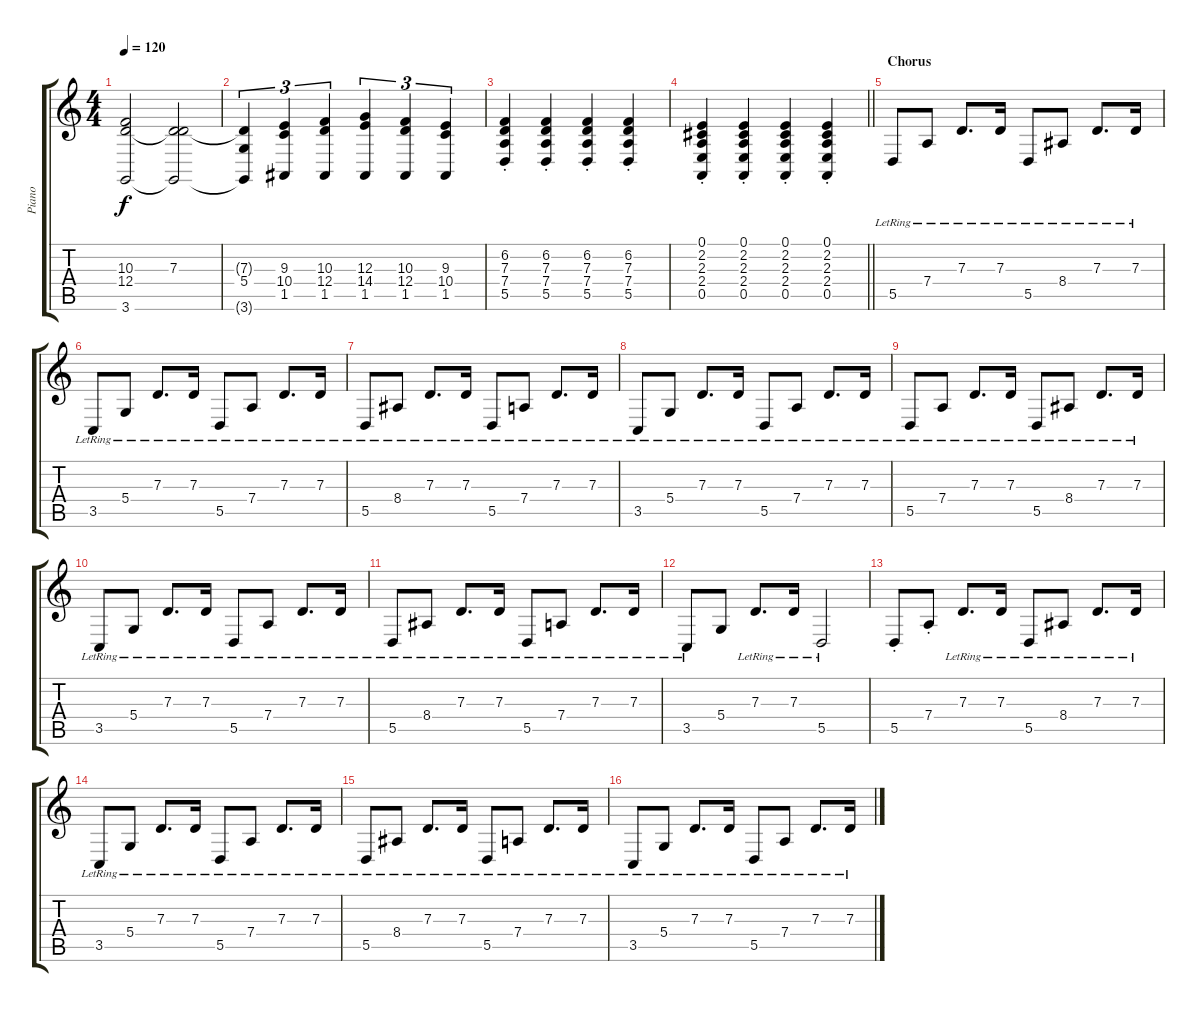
\track ("Piano" "Piano") {instrument acousticgrandpiano}
\staff {score tabs}
\tuning (E4 B3 G3 D3 A2 E2) {hide}
\ts (4 4)
\tempo 120
\clef g2
\ks c
(10.3 12.4 3.6).2{dy f} (7.3 12.4{t} 3.6{t}).2 |
(7.3{t} 5.4 3.6{t}).4{tu (3 2)} (9.3 10.4 1.5).4{tu (3 2)} (10.3 12.4 1.5).4{tu (3 2)} (12.3 14.4 1.5).4{tu (3 2)} (10.3 12.4 1.5).4{tu (3 2)} (9.3 10.4 1.5).4{tu (3 2)} |
(6.2{st} 7.3{st} 7.4{st} 5.5{st}).4 (6.2{st} 7.3{st} 7.4{st} 5.5{st}).4 (6.2{st} 7.3{st} 7.4{st} 5.5{st}).4 (6.2{st} 7.3{st} 7.4{st} 5.5{st}).4 |
\barLineRight lightlight
(0.1{st} 2.2{st} 2.3{st} 2.4{st} 0.5{st}).4 (0.1{st} 2.2{st} 2.3{st} 2.4{st} 0.5{st}).4 (0.1{st} 2.2{st} 2.3{st} 2.4{st} 0.5{st}).4 (0.1{st} 2.2{st} 2.3{st} 2.4{st} 0.5{st}).4 |
\section ("" "Chorus")
5.5{lr}.8 7.4{lr}.8 7.3{lr}.8{d} 7.3{lr}.16 5.5{lr}.8 8.4{lr}.8 7.3{lr}.8{d} 7.3{lr}.16 |
3.5{lr}.8 5.4{lr}.8 7.3{lr}.8{d} 7.3{lr}.16 5.5{lr}.8 7.4{lr}.8 7.3{lr}.8{d} 7.3{lr}.16 |
5.5{lr}.8 8.4{lr}.8 7.3{lr}.8{d} 7.3{lr}.16 5.5{lr}.8 7.4{lr}.8 7.3{lr}.8{d} 7.3{lr}.16 |
3.5{lr}.8 5.4{lr}.8 7.3{lr}.8{d} 7.3{lr}.16 5.5{lr}.8 7.4{lr}.8 7.3{lr}.8{d} 7.3{lr}.16 |
5.5{lr}.8 7.4{lr}.8 7.3{lr}.8{d} 7.3{lr}.16 5.5{lr}.8 8.4{lr}.8 7.3{lr}.8{d} 7.3{lr}.16 |
3.5{lr}.8 5.4{lr}.8 7.3{lr}.8{d} 7.3{lr}.16 5.5{lr}.8 7.4{lr}.8 7.3{lr}.8{d} 7.3{lr}.16 |
5.5{lr}.8 8.4{lr}.8 7.3{lr}.8{d} 7.3{lr}.16 5.5{lr}.8 7.4{lr}.8 7.3{lr}.8{d} 7.3{lr}.16 |
3.5{lr}.8 5.4.8 7.3{lr}.8{d} 7.3{lr}.16 5.5{lr}.2 |
5.5{st}.8 7.4{st}.8 7.3{lr}.8{d} 7.3{lr}.16 5.5{lr}.8 8.4{lr}.8 7.3{lr}.8{d} 7.3{lr}.16 |
3.5{lr}.8 5.4{lr}.8 7.3{lr}.8{d} 7.3{lr}.16 5.5{lr}.8 7.4{lr}.8 7.3{lr}.8{d} 7.3{lr}.16 |
5.5{lr}.8 8.4{lr}.8 7.3{lr}.8{d} 7.3{lr}.16 5.5{lr}.8 7.4{lr}.8 7.3{lr}.8{d} 7.3{lr}.16 |
3.5{lr}.8 5.4{lr}.8 7.3{lr}.8{d} 7.3{lr}.16 5.5{lr}.8 7.4{lr}.8 7.3{lr}.8{d} 7.3{lr}.16
